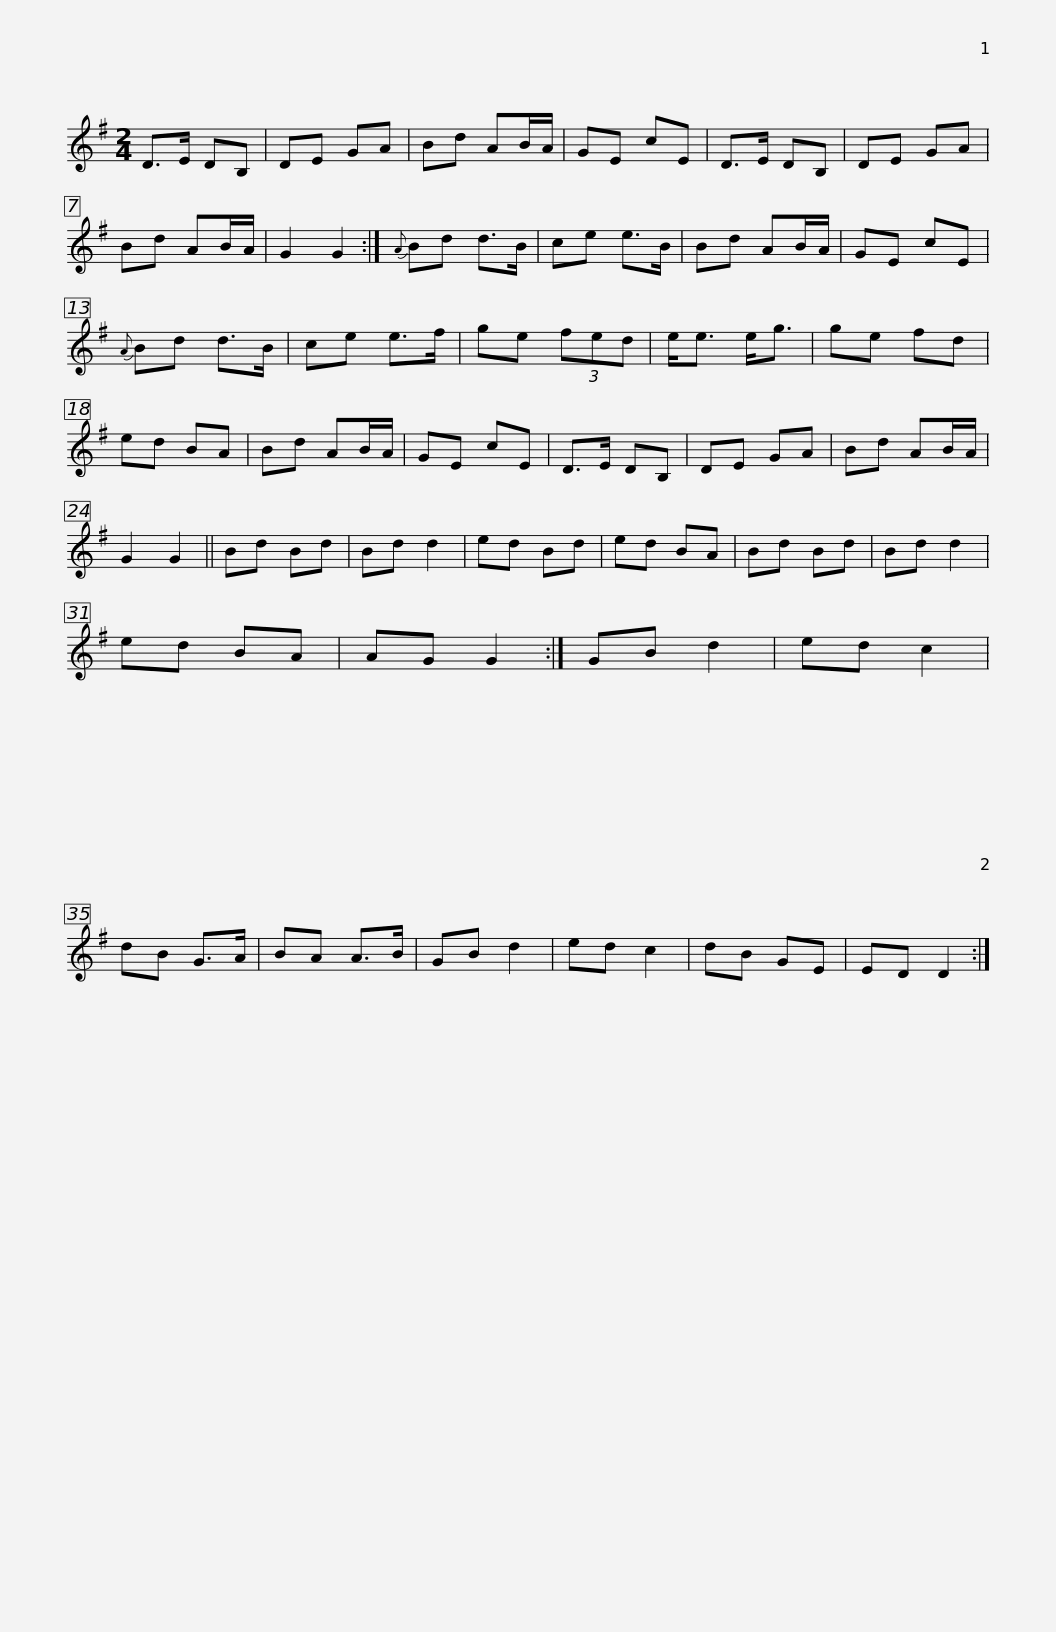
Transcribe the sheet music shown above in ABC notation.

X:1
L:1/8
M:2/4
I:linebreak $
K:G
V:1 treble
V:1
 D>E DB, | DE GA | Bd AB/A/ | GE cE | D>E DB, | %5
 DE GA | Bd AB/A/ | G2 G2 :|{A} Bd d>B | ce e>B |$ %10
 Bd AB/A/ | GE cE |{A} Bd d>B | ce e>f | ge (3fed | %15
 e<e e<g | ge fd | ed BA | Bd AB/A/ | GE cE |$ %20
 D>E DB, | DE GA | Bd AB/A/ | G2 G2 || Bd Bd | %25
 Bd d2 | ed Bd | ed BA | Bd Bd | Bd d2 | %30
 ed BA |$ AG G2 :| GB d2 | ed c2 | dB G>A | %35
 BA A>B | GB d2 | ed c2 | dB GE | ED D2 :| %40
